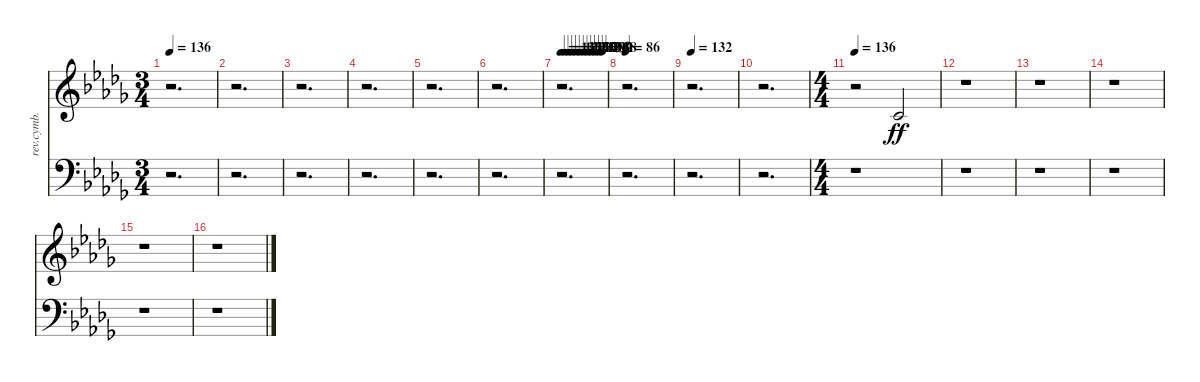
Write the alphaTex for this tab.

\bracketExtendMode nobrackets
\track ("Reverse Cymbal" "rev.cymb.") {instrument reversecymbal}
\staff {score}
\tuning (E4 B3 G3 D3 A2 E2)
\displaytranspose -12
\ts (3 4)
\tempo 136
\clef g2
\ks db
r.2{d dy ff beam Down} |
r.2{d beam Down} |
r.2{d beam Down} |
r.2{d beam Down} |
r.2{d beam Down} |
r.2{d beam Down} |
\tempo 133
\tempo (129 0.0833333)
\tempo (125 0.166667)
\tempo (121 0.25)
\tempo (117 0.333333)
\tempo (113 0.416667)
\tempo (108 0.5)
\tempo (104 0.583333)
\tempo (100 0.666667)
\tempo (96 0.75)
\tempo (92 0.833333)
\tempo (88 0.916667)
r.2{d beam Down} |
\tempo 86
r.2{d beam Down} |
\tempo 132
r.2{d beam Down} |
r.2{d beam Down} |
\ts (4 4)
\tempo 136
r.2{beam Down} 8.1{acc forcenatural}.2{beam Up} |
r.1{beam Down} |
r.1{beam Down} |
r.1{beam Down} |
r.1{beam Down} |
r.1{beam Down}
\staff {score}
\tuning (G2 D2 A1 E1 B0)
\clef f4
\ottava regular
\simile none
\ks db
r.2{d dy mf beam Down} |
r.2{d beam Down} |
r.2{d beam Down} |
r.2{d beam Down} |
r.2{d beam Down} |
r.2{d beam Down} |
r.2{d beam Down} |
r.2{d beam Down} |
r.2{d beam Down} |
r.2{d beam Down} |
r.1{beam Down} |
r.1{beam Down} |
r.1{beam Down} |
r.1{beam Down} |
r.1{beam Down} |
r.1{beam Down}
